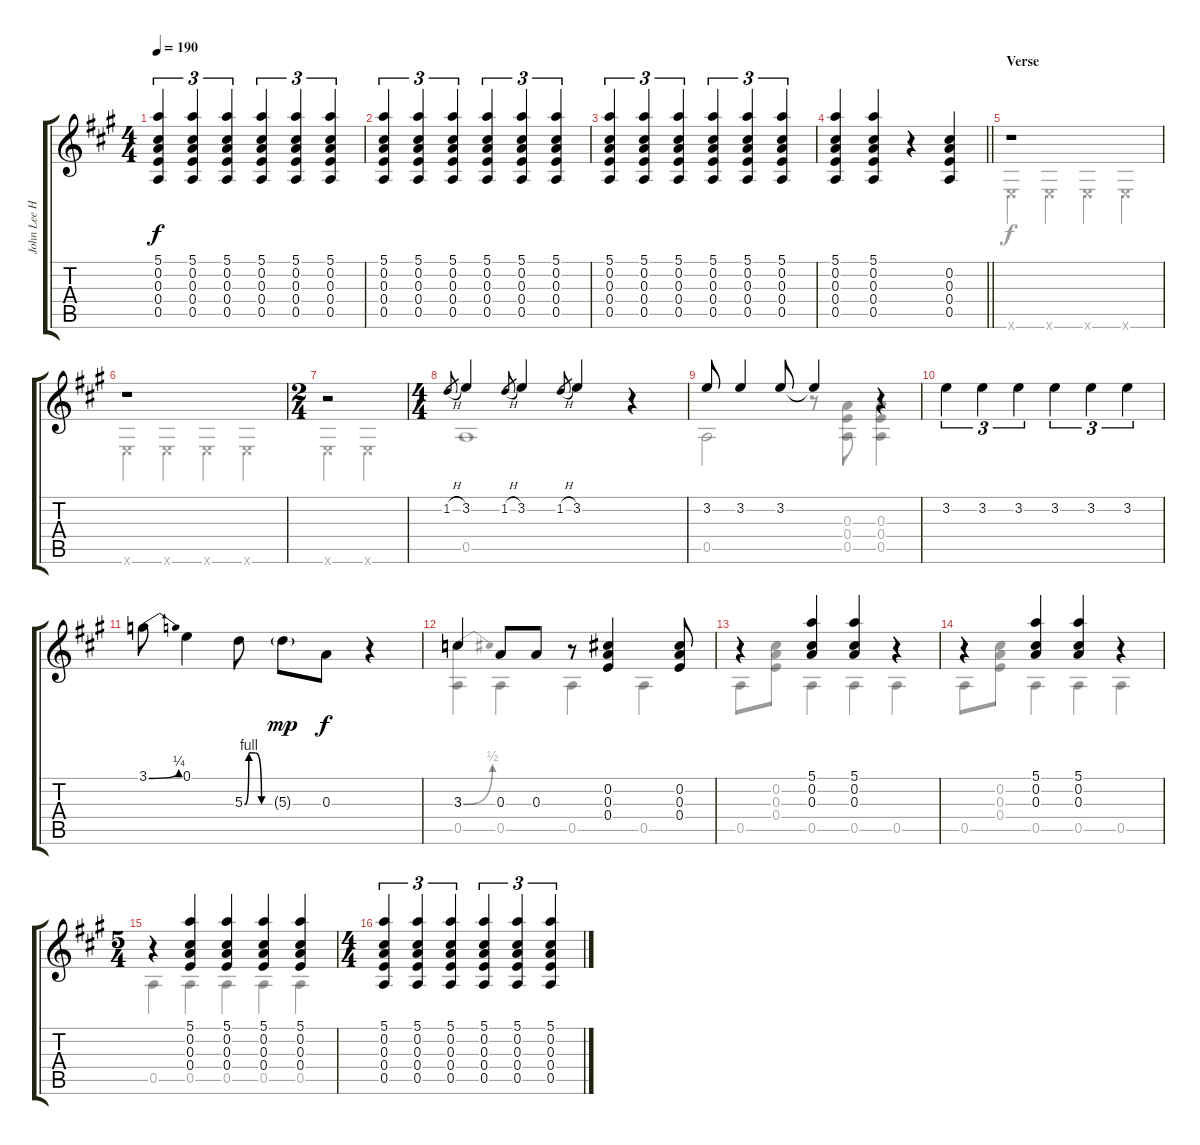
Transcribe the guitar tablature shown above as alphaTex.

\track ("John Lee Hooker" "John Lee H") {instrument electricguitarjazz}
\staff {score tabs}
\tuning (E4 Db4 A3 E3 A2 E2) {hide}
\voice
\ts (4 4)
\tempo 190
\clef g2
\ks a
(5.1 0.2 0.3 0.4 0.5).4{tu (3 2) dy f instrument electricguitarjazz} (5.1 0.2 0.3 0.4 0.5).4{tu (3 2)} (5.1 0.2 0.3 0.4 0.5).4{tu (3 2)} (5.1 0.2 0.3 0.4 0.5).4{tu (3 2)} (5.1 0.2 0.3 0.4 0.5).4{tu (3 2)} (5.1 0.2 0.3 0.4 0.5).4{tu (3 2)} |
(5.1 0.2 0.3 0.4 0.5).4{tu (3 2)} (5.1 0.2 0.3 0.4 0.5).4{tu (3 2)} (5.1 0.2 0.3 0.4 0.5).4{tu (3 2)} (5.1 0.2 0.3 0.4 0.5).4{tu (3 2)} (5.1 0.2 0.3 0.4 0.5).4{tu (3 2)} (5.1 0.2 0.3 0.4 0.5).4{tu (3 2)} |
(5.1 0.2 0.3 0.4 0.5).4{tu (3 2)} (5.1 0.2 0.3 0.4 0.5).4{tu (3 2)} (5.1 0.2 0.3 0.4 0.5).4{tu (3 2)} (5.1 0.2 0.3 0.4 0.5).4{tu (3 2)} (5.1 0.2 0.3 0.4 0.5).4{tu (3 2)} (5.1 0.2 0.3 0.4 0.5).4{tu (3 2)} |
\barLineRight lightlight
(5.1 0.2 0.3 0.4 0.5).4 (5.1 0.2 0.3 0.4 0.5).4 r.4 (0.2 0.3 0.4 0.5).4 |
\section ("" "Verse")
r.1 |
r.1 |
\ts (2 4)
r.2 |
\ts (4 4)
1.2{h}.8{gr} 3.2.4 1.2{h}.8{gr} 3.2.4 1.2{h}.8{gr} 3.2.4 r.4 |
3.2.8 3.2.4 3.2.8 3.2{t}.4 r.4 |
3.2.4{tu (3 2)} 3.2.4{tu (3 2)} 3.2.4{tu (3 2)} 3.2.4{tu (3 2)} 3.2.4{tu (3 2)} 3.2.4{tu (3 2)} |
3.1{be (bend 0 0 60 1)}.8 0.1.4 5.3{be (custom 0 0 10 4 25 4 40 0 60 0)}.8 5.3{g}.8{dy mp} 0.3.8{dy f} r.4 |
3.3.4 0.3.8 0.3.8 r.8 (0.2 0.3 0.4).4 (0.2 0.3 0.4).8 |
r.4 (5.1 0.2 0.3).4 (5.1 0.2 0.3).4 r.4 |
r.4 (5.1 0.2 0.3).4 (5.1 0.2 0.3).4 r.4 |
\ts (5 4)
r.4 (5.1 0.2 0.3 0.4).4 (5.1 0.2 0.3 0.4).4 (5.1 0.2 0.3 0.4).4 (5.1 0.2 0.3 0.4).4 |
\ts (4 4)
(5.1 0.2 0.3 0.4 0.5).4{tu (3 2)} (5.1 0.2 0.3 0.4 0.5).4{tu (3 2)} (5.1 0.2 0.3 0.4 0.5).4{tu (3 2)} (5.1 0.2 0.3 0.4 0.5).4{tu (3 2)} (5.1 0.2 0.3 0.4 0.5).4{tu (3 2)} (5.1 0.2 0.3 0.4 0.5).4{tu (3 2)}
\voice
\clef g2
\ottava regular
\simile none
\ks a
|
|
|
\barLineRight lightlight
|
0.6{x}.4 0.6{x}.4 0.6{x}.4 0.6{x}.4 |
0.6{x}.4 0.6{x}.4 0.6{x}.4 0.6{x}.4 |
0.6{x}.4 0.6{x}.4 |
0.5.1 |
0.5.2 r.8 (0.3 0.4 0.5).8 (0.3 0.4 0.5).4 |
|
|
(3.3{be (bend 0 0 60 2)} 0.5).4 0.5.4 0.5.4 0.5.4 |
0.5.8 (0.2 0.3 0.4).8 0.5.4 0.5.4 0.5.4 |
0.5.8 (0.2 0.3 0.4).8 0.5.4 0.5.4 0.5.4 |
0.5.4 0.5.4 0.5.4 0.5.4 0.5.4 |
